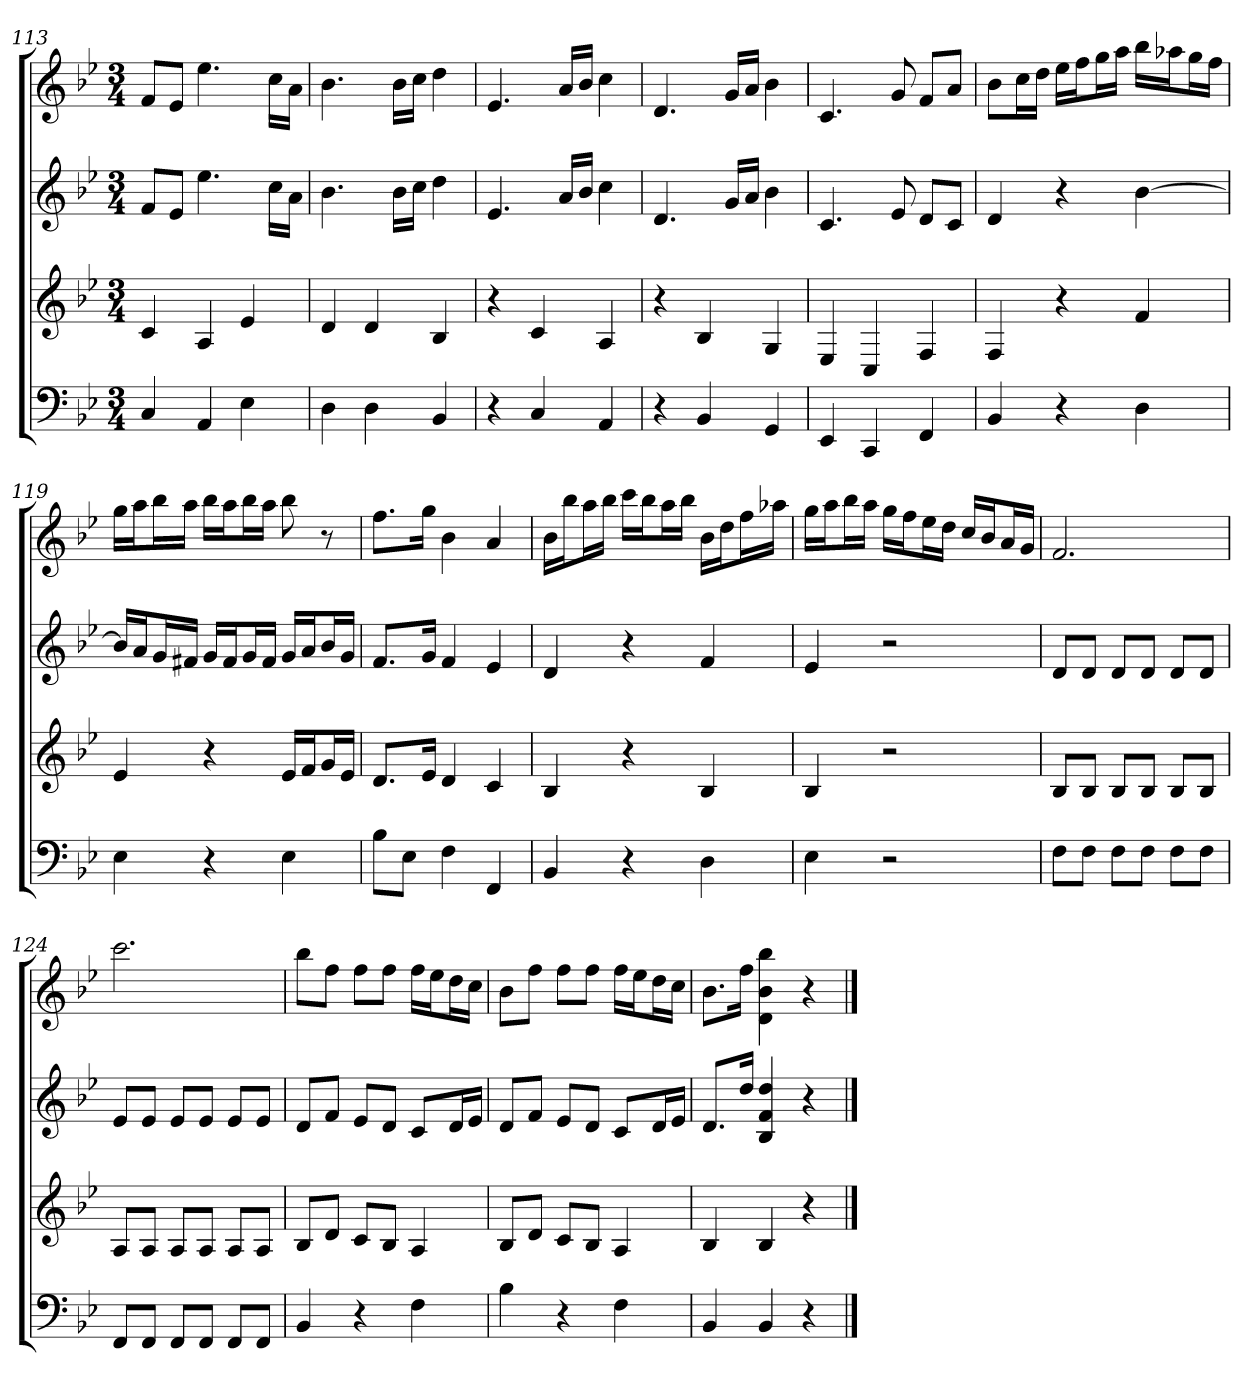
**kern	**kern	**kern	**kern
*part4	*part3	*part2	*part1
*staff4	*staff3	*staff2	*staff1
*k[b-e-]	*k[b-e-]	*k[b-e-]	*k[b-e-]
*B-:	*B-:	*B-:	*B-:
*M3/4	*M3/4	*M3/4	*M3/4
=113	=113	=113	=113
4C	4c	8fL	8fL
.	.	8e-J	8e-J
4AA	4A	4.ee-	4.ee-
4E-	4e-	.	.
.	.	16ccLL	16ccLL
.	.	16aJJ	16aJJ
=114	=114	=114	=114
4D	4d	4.b-	4.b-
4D	4d	.	.
.	.	16b-LL	16b-LL
.	.	16ccJJ	16ccJJ
4BB-	4B-	4dd	4dd
=115	=115	=115	=115
4r	4r	4.e-	4.e-
4C	4c	.	.
.	.	16aLL	16aLL
.	.	16b-JJ	16b-JJ
4AA	4A	4cc	4cc
=116	=116	=116	=116
4r	4r	4.d	4.d
4BB-	4B-	.	.
.	.	16gLL	16gLL
.	.	16aJJ	16aJJ
4GG	4G	4b-	4b-
=117	=117	=117	=117
4EE-	4E-	4.c	4.c
4CC	4C	.	.
.	.	8e-	8g
4FF	4F	8dL	8fL
.	.	8cJ	8aJ
=118	=118	=118	=118
4BB-	4F	4d	8b-L
.	.	.	16ccL
.	.	.	16ddJJ
4r	4r	4r	16ee-LL
.	.	.	16ffJ
.	.	.	16ggL
.	.	.	16aaJJ
4D	4f	[4b-	16bb-LL
.	.	.	16aa-XJ
.	.	.	16ggL
.	.	.	16ffJJ
=119	=119	=119	=119
4E-	4e-	16b-LL]	16ggLL
.	.	16aJ	16aaJ
.	.	16gL	16bb-L
.	.	16f#XJJ	16aaJJ
4r	4r	16gLL	16bb-LL
.	.	16f#J	16aaJ
.	.	16gL	16bb-L
.	.	16f#JJ	16aaJJ
4E-	16e-LL	16gLL	8bb-
.	16fJ	16aJ	.
.	16gL	16b-L	8r
.	16e-JJ	16gJJ	.
=120	=120	=120	=120
8B-L	8.dL	8.fL	8.ffL
8E-J	.	.	.
.	16e-Jk	16gJk	16ggJk
4F	4d	4f	4b-
4FF	4c	4e-	4a
=121	=121	=121	=121
4BB-	4B-	4d	16b-LL
.	.	.	16bb-J
.	.	.	16aaL
.	.	.	16bb-JJ
4r	4r	4r	16cccLL
.	.	.	16bb-J
.	.	.	16aaL
.	.	.	16bb-JJ
4D	4B-	4f	16b-LL
.	.	.	16ddJ
.	.	.	16ffL
.	.	.	16aa-XJJ
=122	=122	=122	=122
4E-	4B-	4e-	16ggLL
.	.	.	16aaJ
.	.	.	16bb-L
.	.	.	16aaJJ
2r	2r	2r	16ggLL
.	.	.	16ffJ
.	.	.	16ee-L
.	.	.	16ddJJ
.	.	.	16ccLL
.	.	.	16b-J
.	.	.	16aL
.	.	.	16gJJ
=123	=123	=123	=123
8FL	8B-L	8dL	2.f
8FJ	8B-J	8dJ	.
8FL	8B-L	8dL	.
8FJ	8B-J	8dJ	.
8FL	8B-L	8dL	.
8FJ	8B-J	8dJ	.
=124	=124	=124	=124
8FFL	8AL	8e-L	2.ccc
8FFJ	8AJ	8e-J	.
8FFL	8AL	8e-L	.
8FFJ	8AJ	8e-J	.
8FFL	8AL	8e-L	.
8FFJ	8AJ	8e-J	.
=125	=125	=125	=125
4BB-	8B-L	8dL	8bb-L
.	8dJ	8fJ	8ffJ
4r	8cL	8e-L	8ffL
.	8B-J	8dJ	8ffJ
4F	4A	8cL	16ffLL
.	.	.	16ee-J
.	.	16dL	16ddL
.	.	16e-JJ	16ccJJ
=126	=126	=126	=126
4B-	8B-L	8dL	8b-L
.	8dJ	8fJ	8ffJ
4r	8cL	8e-L	8ffL
.	8B-J	8dJ	8ffJ
4F	4A	8cL	16ffLL
.	.	.	16ee-J
.	.	16dL	16ddL
.	.	16e-JJ	16ccJJ
=127	=127	=127	=127
4BB-	4B-	8.dL	8.b-L
.	.	16ddJk	16ffJk
4BB-	4B-	4B- 4f 4dd	4d 4b- 4bb-
4r	4r	4r	4r
==	==	==	==
*-	*-	*-	*-
